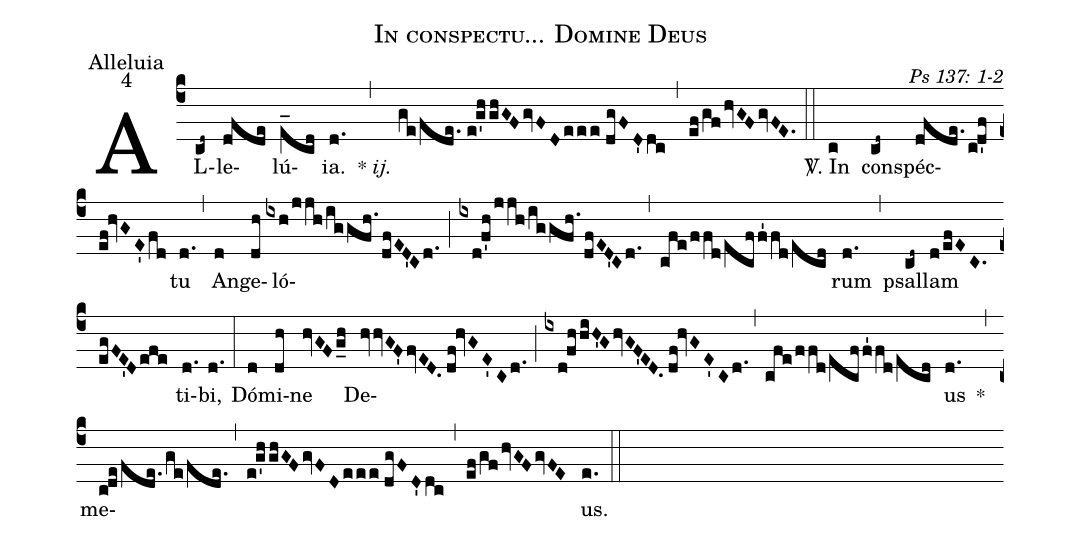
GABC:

name: In conspectu... Domine Deus;
office-part: Alleluia;
mode: 4;
commentary: Ps 137: 1-2;
%%
(c4) AL(cd~)le(dfde)lú(e_cd)ia.(d.) {*}~<i>ij.</i>(,) (ge/fde.//e!g'h/ghGFgvFDeee//dgFD'dc) (,) (ef/gfhvGFgvFE.) (::)
<sp>V/</sp>. In(c) con(cd~)spéc(dfde./cd'f/ef!hvGE'fd)tu(d.) (,) An(d)ge(dh)ló(ixh/jjh/ig/!gfh./dfED'Cd.)(;)(ixd!f'h/jjh/iggfh./dfED'Cd.)(,)(cfe/ffd/ecff'1fd/ecd)rum(d.) (,) psal(cd~)lam(d/efEC.egFE'Defe) ti(d.)bi,(d.) (:)
Dó(d)mi(dh)ne(hvGFg_h) De(hvvGF'fvED.//df!hvGE'Cd.)(;)(ixd!fh/!hiH'GhvGF'ED.//df!hvGE'Cd.)(,)(cfe/ffd/ecff'1fd/ecd)us(d.) *(,) me(cde/fde.ge/fde.)(,)(e!g'h/ghGFgvFDeee//dgFD'dc)(,)(ef/gfhvGFgvFE)us.(e.) (::)
